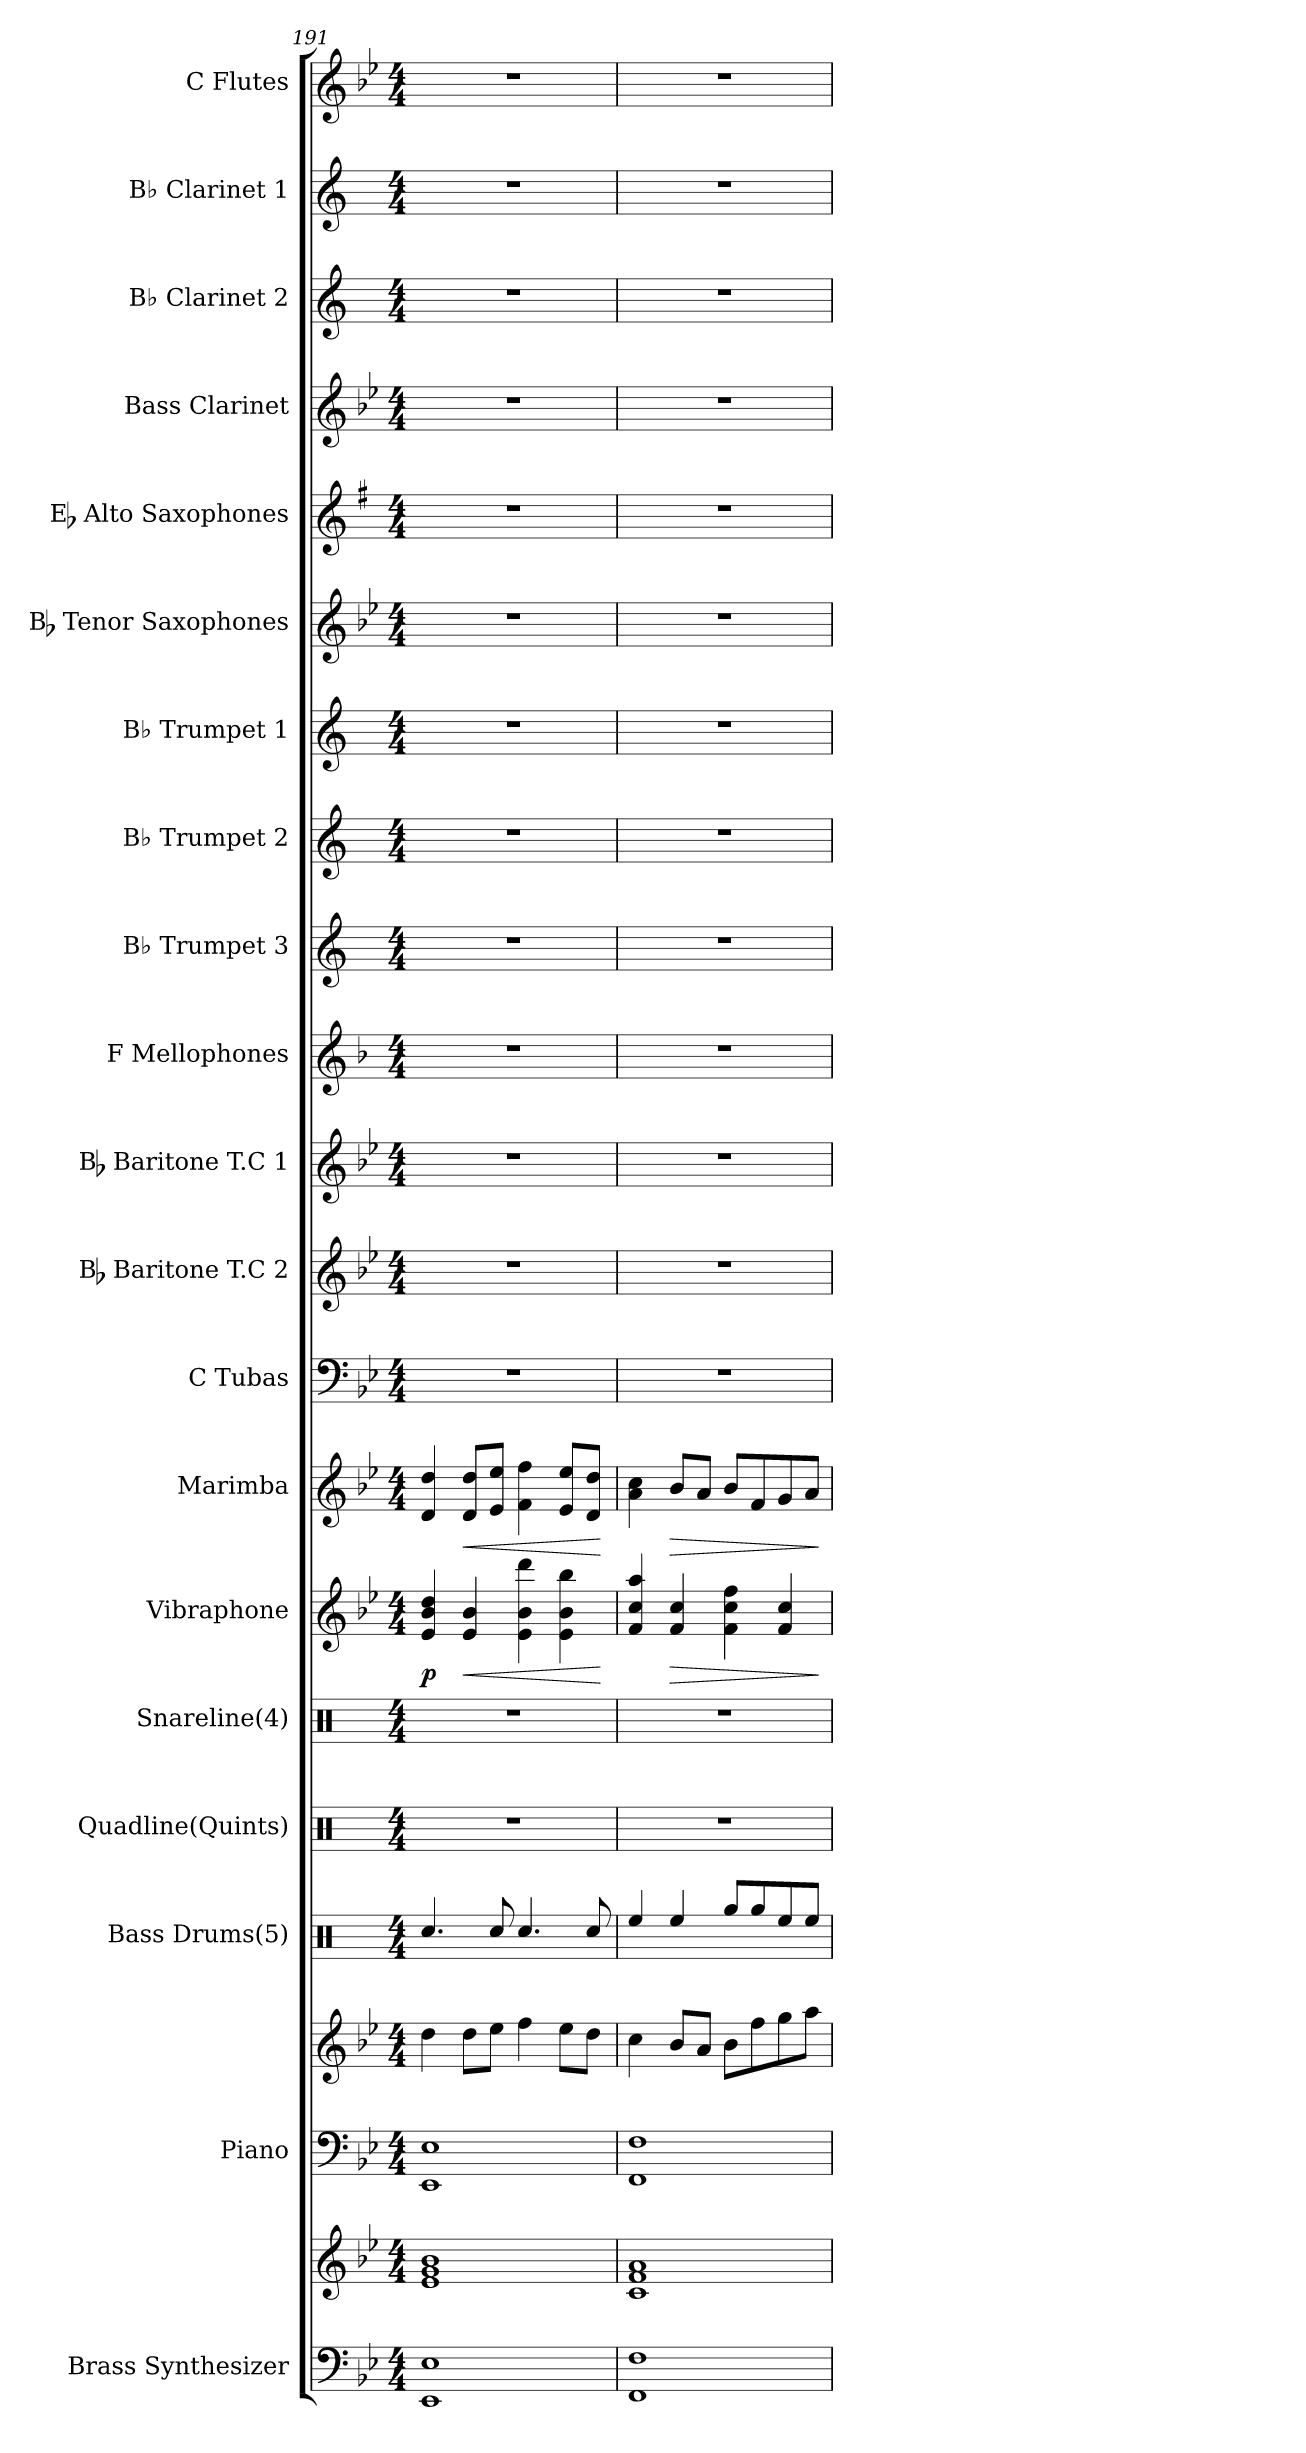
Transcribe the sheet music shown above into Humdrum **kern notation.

**kern	**kern	**kern	**kern	**kern	**kern	**kern	**kern	**dynam	**kern	**dynam	**kern	**kern	**kern	**kern	**kern	**kern	**kern	**kern	**kern	**kern	**kern	**kern	**kern
*part20	*part20	*part19	*part19	*part18	*part17	*part16	*part15	*part15	*part14	*part14	*part13	*part12	*part11	*part10	*part9	*part8	*part7	*part6	*part5	*part4	*part3	*part2	*part1
*staff22	*staff21	*staff20	*staff19	*staff18	*staff17	*staff16	*staff15	*staff15	*staff14	*staff14	*staff13	*staff12	*staff11	*staff10	*staff9	*staff8	*staff7	*staff6	*staff5	*staff4	*staff3	*staff2	*staff1
*I"Brass Synthesizer	*	*I"Piano	*	*I"Bass Drums(5)	*I"Quadline(Quints)	*I"Snareline(4)	*I"Vibraphone	*	*I"Marimba	*	*I"C Tubas	*I"Bb Baritone T.C 2	*I"Bb Baritone T.C 1	*I"F Mellophones	*I"B♭ Trumpet 3	*I"B♭ Trumpet 2	*I"B♭ Trumpet 1	*I"Bb Tenor Saxophones	*I"Eb Alto Saxophones	*I"Bass Clarinet	*I"B♭ Clarinet 2	*I"B♭ Clarinet 1	*I"C Flutes
*I'Synth.	*	*I'Pno.	*	*I'BD	*	*	*	*	*I'Marimba	*	*I'Tubas	*I'Baritone T.C 2	*I'Baritone T.C 1	*I'Mello	*I'B♭ Tpt. 3	*I'B♭ Tpt. 2	*I'B♭ Tpt. 1	*I'Tenor Saxes	*I'Alto Saxes	*I'B. Cl.	*I'B♭ Cl. 2	*I'B♭ Cl. 1	*I'Flutes
*clefF4	*clefG2	*clefF4	*clefG2	*clefX	*clefX	*clefX	*clefG2	*	*clefG2	*	*clefF4	*clefG2	*clefG2	*clefG2	*clefG2	*clefG2	*clefG2	*clefG2	*clefG2	*clefG2	*clefG2	*clefG2	*clefG2
*	*	*	*	*	*	*	*	*	*	*	*	*ITrd8c14	*ITrd8c14	*ITrd4c7	*ITrd1c2	*ITrd1c2	*ITrd1c2	*ITrd8c14	*ITrd5c9	*ITrd8c14	*ITrd1c2	*ITrd1c2	*
*k[b-e-]	*k[b-e-]	*k[b-e-]	*k[b-e-]	*k[]	*k[]	*k[]	*k[b-e-]	*	*k[b-e-]	*	*k[b-e-]	*k[b-e-]	*k[b-e-]	*k[b-e-]	*k[b-e-]	*k[b-e-]	*k[b-e-]	*k[b-e-]	*k[b-e-]	*k[b-e-]	*k[b-e-]	*k[b-e-]	*k[b-e-]
*M4/4	*M4/4	*M4/4	*M4/4	*M4/4	*M4/4	*M4/4	*M4/4	*	*M4/4	*	*M4/4	*M4/4	*M4/4	*M4/4	*M4/4	*M4/4	*M4/4	*M4/4	*M4/4	*M4/4	*M4/4	*M4/4	*M4/4
=191	=191	=191	=191	=191	=191	=191	=191	=191	=191	=191	=191	=191	=191	=191	=191	=191	=191	=191	=191	=191	=191	=191	=191
!	!	!	!	!	!	!	!	!LO:DY:b	!	!LO:DY:b	!	!	!	!	!	!	!	!	!	!	!	!	!
1EE- 1E-	1e- 1g 1b-	1EE- 1E-	4dd\	4.Rcc/	1r	1r	4e-/ 4b-/ 4dd/	p	4d/ 4dd/	other-dynamics	1r	1r	1r	1r	1r	1r	1r	1r	1r	1r	1r	1r	1r
!	!	!	!	!	!	!	!	!LO:HP:b	!	!LO:HP:b	!	!	!	!	!	!	!	!	!	!	!	!	!
.	.	.	8dd\L	.	.	.	4e-/ 4b-/	<	8d/ 8dd/L	<	.	.	.	.	.	.	.	.	.	.	.	.	.
.	.	.	8ee-\J	8Rcc/	.	.	.	.	8e-/ 8ee-/J	.	.	.	.	.	.	.	.	.	.	.	.	.	.
.	.	.	4ff\	4.Rcc/	.	.	4e-\ 4b-\ 4ddd\	.	4f\ 4ff\	.	.	.	.	.	.	.	.	.	.	.	.	.	.
.	.	.	8ee-\L	.	.	.	4e-\ 4b-\ 4bb-\	.	8e-/ 8ee-/L	.	.	.	.	.	.	.	.	.	.	.	.	.	.
.	.	.	8dd\J	8Rcc/	.	.	.	.	8d/ 8dd/J	.	.	.	.	.	.	.	.	.	.	.	.	.	.
.	.	.	.	.	.	.	.	[	.	[	.	.	.	.	.	.	.	.	.	.	.	.	.
=192	=192	=192	=192	=192	=192	=192	=192	=192	=192	=192	=192	=192	=192	=192	=192	=192	=192	=192	=192	=192	=192	=192	=192
!	!	!	!	!	!	!	!	!LO:DY:b	!	!LO:DY:b	!	!	!	!	!	!	!	!	!	!	!	!	!
1FF 1F	1c 1f 1a	1FF 1F	4cc\	4Ree/	1r	1r	4f/ 4cc/ 4aa/	other-dynamics	4a\ 4cc\	other-dynamics	1r	1r	1r	1r	1r	1r	1r	1r	1r	1r	1r	1r	1r
!	!	!	!	!	!	!	!	!LO:HP:b	!	!LO:HP:b	!	!	!	!	!	!	!	!	!	!	!	!	!
.	.	.	8b-/L	4Ree/	.	.	4f/ 4cc/	>	8b-/L	>	.	.	.	.	.	.	.	.	.	.	.	.	.
.	.	.	8a/J	.	.	.	.	.	8a/J	.	.	.	.	.	.	.	.	.	.	.	.	.	.
.	.	.	8b-\L	8Rgg/L	.	.	4f\ 4cc\ 4ff\	.	8b-/L	.	.	.	.	.	.	.	.	.	.	.	.	.	.
.	.	.	8ff\	8Rgg/	.	.	.	.	8f/	.	.	.	.	.	.	.	.	.	.	.	.	.	.
.	.	.	8gg\	8Ree/	.	.	4f/ 4cc/	.	8g/	.	.	.	.	.	.	.	.	.	.	.	.	.	.
.	.	.	8aa\J	8Ree/J	.	.	.	.	8a/J	.	.	.	.	.	.	.	.	.	.	.	.	.	.
.	.	.	.	.	.	.	.	]	.	]	.	.	.	.	.	.	.	.	.	.	.	.	.
=	=	=	=	=	=	=	=	=	=	=	=	=	=	=	=	=	=	=	=	=	=	=	=
*-	*-	*-	*-	*-	*-	*-	*-	*-	*-	*-	*-	*-	*-	*-	*-	*-	*-	*-	*-	*-	*-	*-	*-
